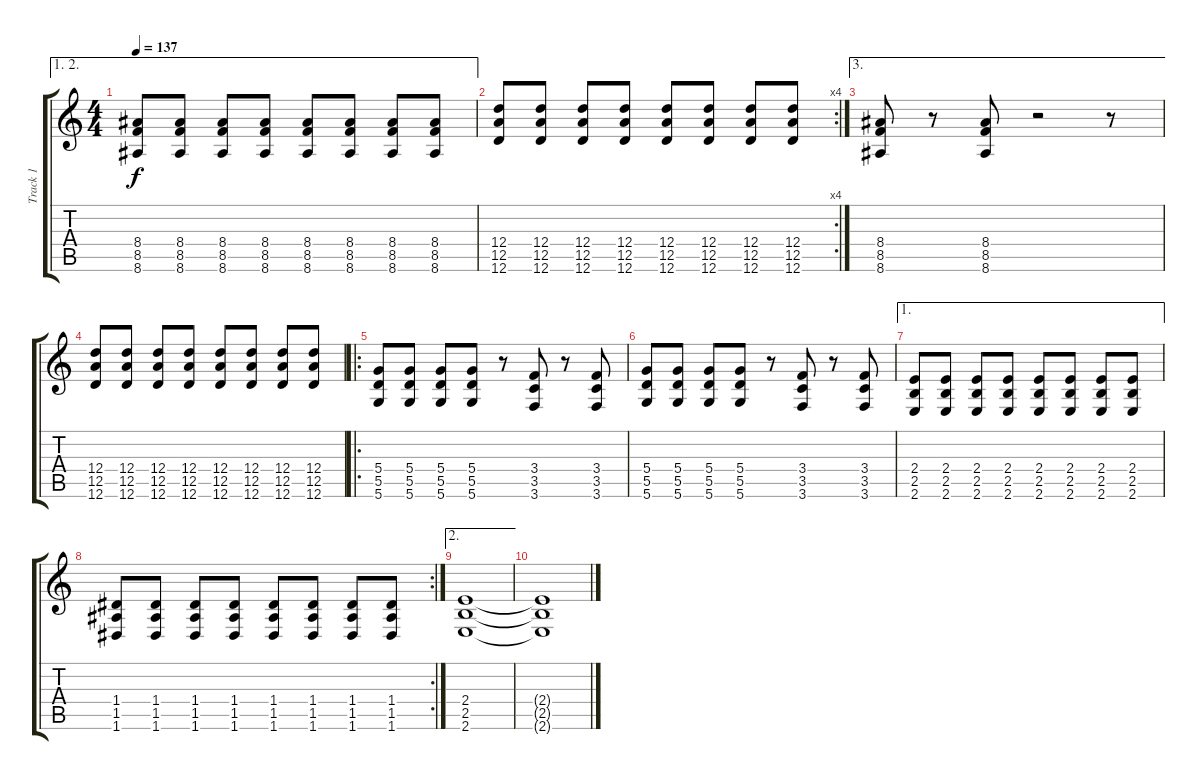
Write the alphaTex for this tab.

\track ("Track 1" "Track 1") {instrument overdrivenguitar}
\staff {score tabs}
\tuning (E4 B3 G3 D3 A2 D2) {hide}
\ae (1 2)
\ts (4 4)
\tempo 137
\clef g2
\ks c
(8.4 8.5 8.6).8{dy f} (8.4 8.5 8.6).8 (8.4 8.5 8.6).8 (8.4 8.5 8.6).8 (8.4 8.5 8.6).8 (8.4 8.5 8.6).8 (8.4 8.5 8.6).8 (8.4 8.5 8.6).8 |
\rc 4
(12.4 12.5 12.6).8 (12.4 12.5 12.6).8 (12.4 12.5 12.6).8 (12.4 12.5 12.6).8 (12.4 12.5 12.6).8 (12.4 12.5 12.6).8 (12.4 12.5 12.6).8 (12.4 12.5 12.6).8 |
\ae 3
(8.4 8.5 8.6).8 r.8 (8.4 8.5 8.6).8 r.2 r.8 |
(12.4 12.5 12.6).8 (12.4 12.5 12.6).8 (12.4 12.5 12.6).8 (12.4 12.5 12.6).8 (12.4 12.5 12.6).8 (12.4 12.5 12.6).8 (12.4 12.5 12.6).8 (12.4 12.5 12.6).8 |
\ro
(5.4 5.5 5.6).8 (5.4 5.5 5.6).8 (5.4 5.5 5.6).8 (5.4 5.5 5.6).8 r.8 (3.4 3.5 3.6).8 r.8 (3.4 3.5 3.6).8 |
(5.4 5.5 5.6).8 (5.4 5.5 5.6).8 (5.4 5.5 5.6).8 (5.4 5.5 5.6).8 r.8 (3.4 3.5 3.6).8 r.8 (3.4 3.5 3.6).8 |
\ae 1
(2.4 2.5 2.6).8 (2.4 2.5 2.6).8 (2.4 2.5 2.6).8 (2.4 2.5 2.6).8 (2.4 2.5 2.6).8 (2.4 2.5 2.6).8 (2.4 2.5 2.6).8 (2.4 2.5 2.6).8 |
\rc 2
(1.4 1.5 1.6).8 (1.4 1.5 1.6).8 (1.4 1.5 1.6).8 (1.4 1.5 1.6).8 (1.4 1.5 1.6).8 (1.4 1.5 1.6).8 (1.4 1.5 1.6).8 (1.4 1.5 1.6).8 |
\ae 2
(2.4 2.5 2.6).1 |
(2.4{t} 2.5{t} 2.6{t}).1
